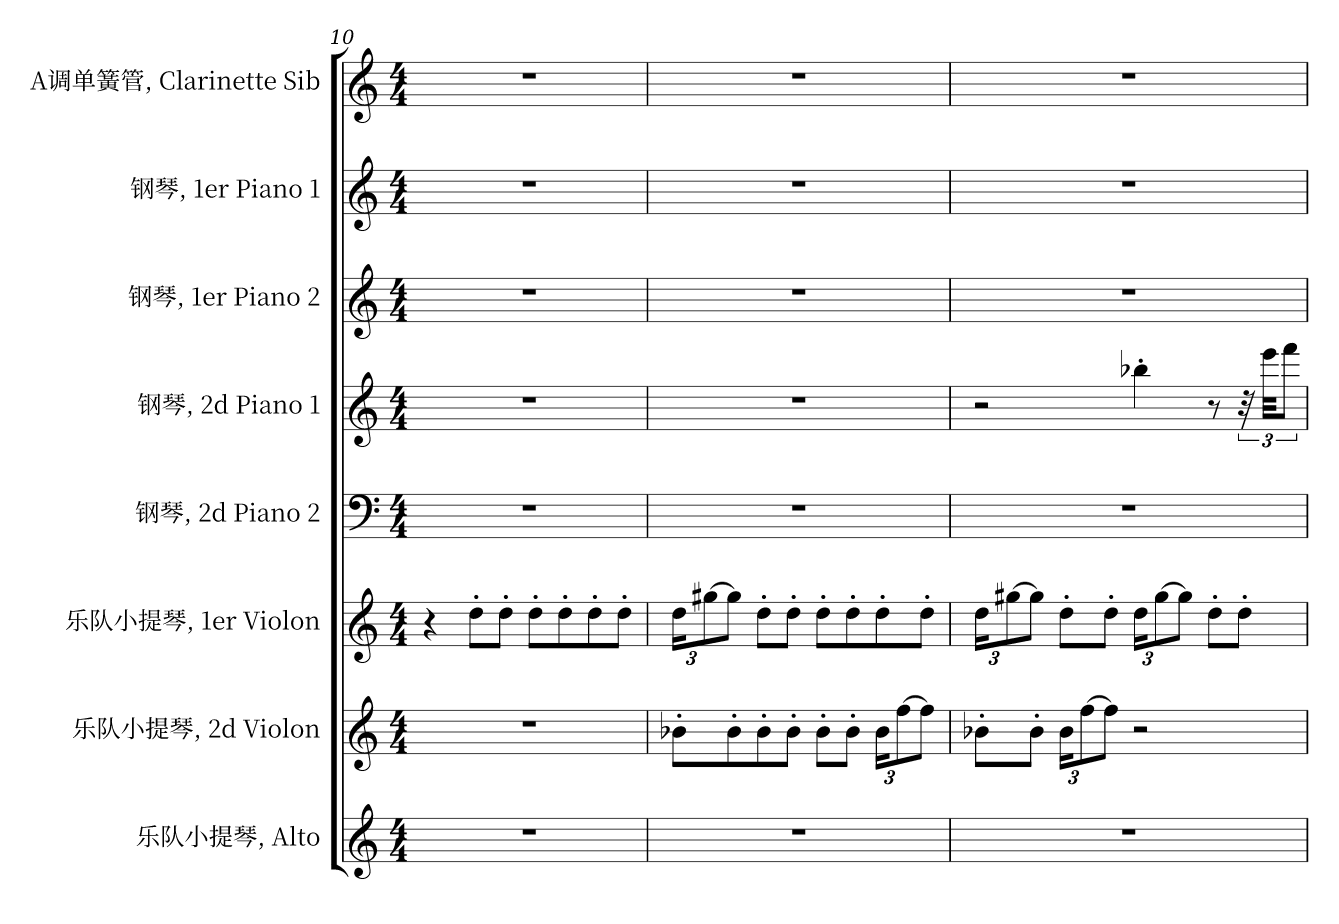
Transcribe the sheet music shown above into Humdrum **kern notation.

**kern	**kern	**kern	**kern	**kern	**kern	**kern	**kern
*part8	*part7	*part6	*part5	*part4	*part3	*part2	*part1
*staff8	*staff7	*staff6	*staff5	*staff4	*staff3	*staff2	*staff1
*I"乐队小提琴, Alto	*I"乐队小提琴, 2d Violon	*I"乐队小提琴, 1er Violon	*I"钢琴, 2d Piano 2	*I"钢琴, 2d Piano 1	*I"钢琴, 1er Piano 2	*I"钢琴, 1er Piano 1	*I"A调单簧管, Clarinette Sib
*	*	*	*I'Pno.	*I'Pno.	*I'Pno.	*I'Pno.	*I'A Cl.
*clefG2	*clefG2	*clefG2	*clefF4	*clefG2	*clefG2	*clefG2	*clefG2
*	*	*	*	*	*	*	*ITrd2c3
*k[]	*k[]	*k[]	*k[]	*k[]	*k[]	*k[]	*k[f#c#g#]
*M4/4	*M4/4	*M4/4	*M4/4	*M4/4	*M4/4	*M4/4	*M4/4
*MM120	*MM120	*MM120	*MM120	*MM120	*MM120	*MM120	*MM120
=10	=10	=10	=10	=10	=10	=10	=10
1r	1r	4r	1r	1r	1r	1r	1r
.	.	8dd'\L	.	.	.	.	.
.	.	8dd'\J	.	.	.	.	.
.	.	8dd'\L	.	.	.	.	.
.	.	8dd'\	.	.	.	.	.
.	.	8dd'\	.	.	.	.	.
.	.	8dd'\J	.	.	.	.	.
=11	=11	=11	=11	=11	=11	=11	=11
*	*	*Xbrackettup	*	*	*	*	*
1r	8b-X'\L	24dd\KL	1r	1r	1r	1r	1r
.	.	[12gg#X\	.	.	.	.	.
.	8b-'\	8gg#\J]	.	.	.	.	.
.	8b-'\	8dd'\L	.	.	.	.	.
.	8b-'\J	8dd'\J	.	.	.	.	.
.	8b-'\L	8dd'\L	.	.	.	.	.
.	8b-'\J	8dd'\	.	.	.	.	.
*	*Xbrackettup	*	*	*	*	*	*
.	24b-\KL	8dd'\	.	.	.	.	.
.	[12ff\	.	.	.	.	.	.
.	8ff\J]	8dd'\J	.	.	.	.	.
!!LO:PB:g=z
=12	=12	=12	=12	=12	=12	=12	=12
1r	8b-X'\L	24dd\KL	1r	2r	1r	1r	1r
.	.	[12gg#X\	.	.	.	.	.
.	8b-'\J	8gg#\J]	.	.	.	.	.
.	24b-\KL	8dd'\L	.	.	.	.	.
.	[12ff\	.	.	.	.	.	.
.	8ff\J]	8dd'\J	.	.	.	.	.
.	2r	24dd\KL	.	4bb-X'\	.	.	.
.	.	[12gg#\	.	.	.	.	.
.	.	8gg#\J]	.	.	.	.	.
.	.	8dd'\L	.	8r	.	.	.
.	.	8dd'\J	.	48r	.	.	.
.	.	.	.	48eee\KKL	.	.	.
.	.	.	.	12fff\J	.	.	.
=	=	=	=	=	=	=	=
*-	*-	*-	*-	*-	*-	*-	*-
